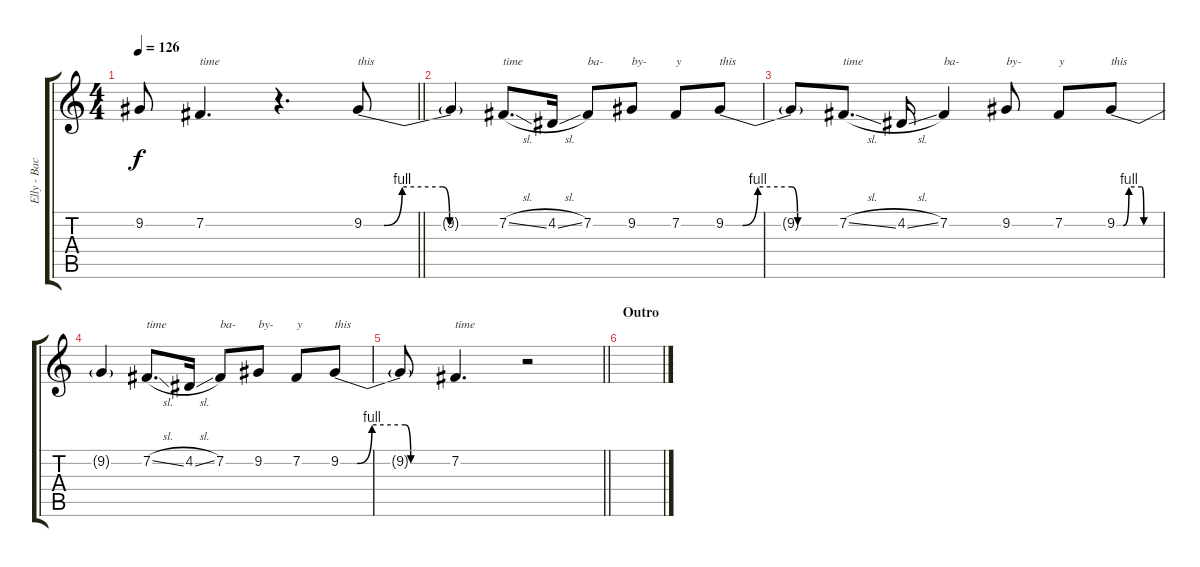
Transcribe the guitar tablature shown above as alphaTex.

\track ("Elly - Backing Vocals" "Elly - Bac") {instrument sopranosax}
\staff {score tabs}
\tuning (E4 B3 G3 D3 A2 E2) {hide}
\ts (4 4)
\tempo 126
\clef g2
\barLineRight lightlight
\ks c
9.2{t}.8{dy f} 7.2.4{d txt "time"} r.4{d} 9.2{be (custom 0 0 9 0 17 4 35 4 38 0 60 0)}.8{txt "this"} |
9.2{t}.4 7.2{sl}.8{d txt "time"} 4.2{sl}.16 7.2.8{txt "ba-"} 9.2.8{txt "by-"} 7.2.8{txt "y"} 9.2{be (custom 0 0 9 0 17 4 35 4 38 0 60 0)}.8{txt "this"} |
9.2{t}.8 7.2{sl}.8{d txt "time"} 4.2{sl}.16 7.2.4{txt "ba-"} 9.2.8{txt "by-"} 7.2.8{txt "y"} 9.2{be (custom 0 0 9 0 17 4 35 4 38 0 60 0)}.8{txt "this"} |
9.2{t}.4 7.2{sl}.8{d txt "time"} 4.2{sl}.16 7.2.8{txt "ba-"} 9.2.8{txt "by-"} 7.2.8{txt "y"} 9.2{be (custom 0 0 9 0 17 4 35 4 38 0 60 0)}.8{txt "this"} |
\barLineRight lightlight
9.2{t}.8 7.2.4{d txt "time"} r.2 |
\section ("" "Outro")
